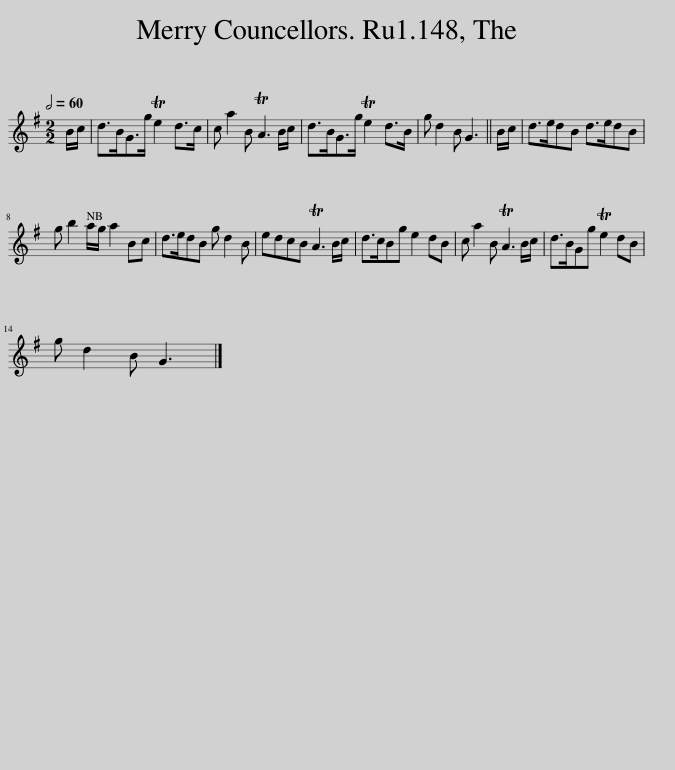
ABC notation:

X:1
L:1/8
Q:1/2=60
M:2/2
I:linebreak $
K:G
V:1 treble
V:1
 B/c/ | d>BG>g Te2 d>c | c a2 B TA3 B/c/ | d>BG>g Te2 d>B | g d2 B G3 || %5
 B/c/ | d>edB d>edB |$ g b2 a/g/ a2 Bc | d>edB g d2 B | edcB TA3 B/c/ | %10
 d>cBg e2 dB | c a2 B TA3 B/c/ | d>BGg Te2 dB |$ g d2 B G3 |] %14
